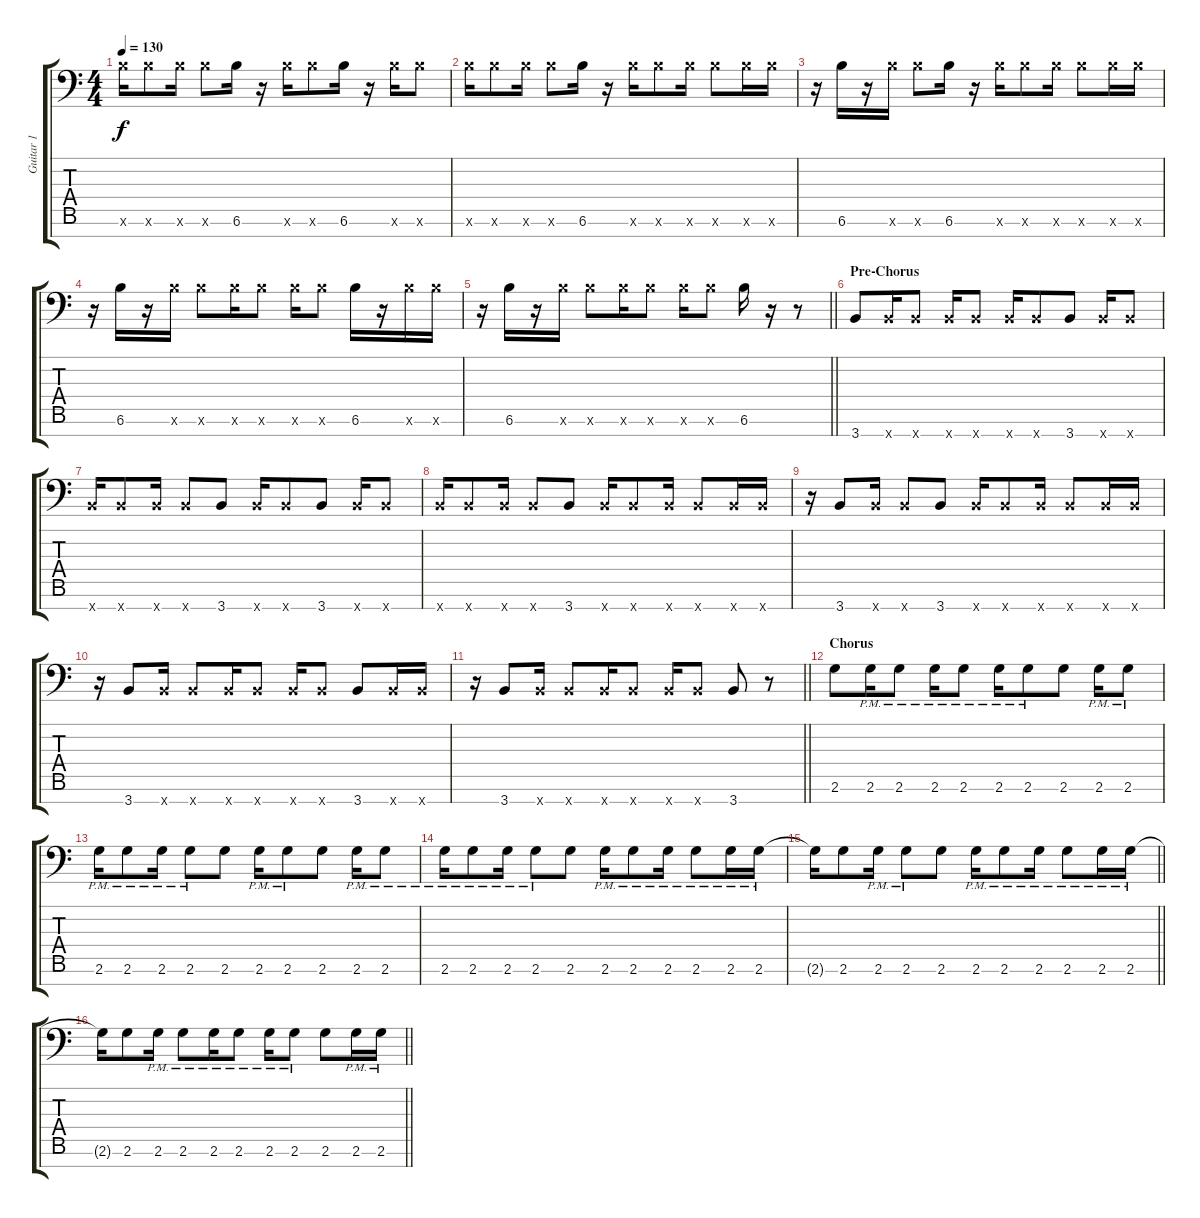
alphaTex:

\track ("Guitar 1" "Guitar 1") {instrument distortionguitar}
\staff {score tabs}
\tuning (Eb4 Bb3 Gb3 Eb3 Bb2 F2 Ab1) {hide}
\ts (4 4)
\tempo 130
\clef f4
\ks c
6.6{x}.16{dy f} 6.6{x}.8 6.6{x}.16 6.6{x}.8 6.6.16 r.16 6.6{x}.16 6.6{x}.8 6.6.16 r.16 6.6{x}.16 6.6{x}.8 |
6.6{x}.16 6.6{x}.8 6.6{x}.16 6.6{x}.8 6.6.16 r.16 6.6{x}.16 6.6{x}.8 6.6{x}.16 6.6{x}.8 6.6{x}.16 6.6{x}.16 |
r.16 6.6.16 r.16 6.6{x}.16 6.6{x}.8 6.6.16 r.16 6.6{x}.16 6.6{x}.8 6.6{x}.16 6.6{x}.8 6.6{x}.16 6.6{x}.16 |
r.16 6.6.16 r.16 6.6{x}.16 6.6{x}.8 6.6{x}.16 6.6{x}.8 6.6{x}.16 6.6{x}.8 6.6.16 r.16 6.6{x}.16 6.6{x}.16 |
\barLineRight lightlight
r.16 6.6.16 r.16 6.6{x}.16 6.6{x}.8 6.6{x}.16 6.6{x}.8 6.6{x}.16 6.6{x}.8 6.6.16 r.16 r.8 |
\section ("" "Pre-Chorus")
3.7.8 3.7{x}.16 3.7{x}.8 3.7{x}.16 3.7{x}.8 3.7{x}.16 3.7{x}.8 3.7.8 3.7{x}.16 3.7{x}.8 |
3.7{x}.16 3.7{x}.8 3.7{x}.16 3.7{x}.8 3.7.8 3.7{x}.16 3.7{x}.8 3.7.8 3.7{x}.16 3.7{x}.8 |
3.7{x}.16 3.7{x}.8 3.7{x}.16 3.7{x}.8 3.7.8 3.7{x}.16 3.7{x}.8 3.7{x}.16 3.7{x}.8 3.7{x}.16 3.7{x}.16 |
r.16 3.7.8 3.7{x}.16 3.7{x}.8 3.7.8 3.7{x}.16 3.7{x}.8 3.7{x}.16 3.7{x}.8 3.7{x}.16 3.7{x}.16 |
r.16 3.7.8 3.7{x}.16 3.7{x}.8 3.7{x}.16 3.7{x}.8 3.7{x}.16 3.7{x}.8 3.7.8 3.7{x}.16 3.7{x}.16 |
\barLineRight lightlight
r.16 3.7.8 3.7{x}.16 3.7{x}.8 3.7{x}.16 3.7{x}.8 3.7{x}.16 3.7{x}.8 3.7.8 r.8 |
\section ("" "Chorus")
2.6.8 2.6{pm}.16 2.6{pm}.8 2.6{pm}.16 2.6{pm}.8 2.6{pm}.16 2.6{pm}.8 2.6.8 2.6{pm}.16 2.6{pm}.8 |
2.6{pm}.16 2.6{pm}.8 2.6{pm}.16 2.6{pm}.8 2.6.8 2.6{pm}.16 2.6{pm}.8 2.6.8 2.6{pm}.16 2.6{pm}.8 |
2.6{pm}.16 2.6{pm}.8 2.6{pm}.16 2.6{pm}.8 2.6.8 2.6{pm}.16 2.6{pm}.8 2.6{pm}.16 2.6{pm}.8 2.6{pm}.16 2.6{pm}.16 |
\barLineRight lightlight
2.6{t}.16 2.6.8 2.6{pm}.16 2.6{pm}.8 2.6.8 2.6{pm}.16 2.6{pm}.8 2.6{pm}.16 2.6{pm}.8 2.6{pm}.16 2.6{pm}.16 |
\barLineRight lightlight
2.6{t}.16 2.6.8 2.6{pm}.16 2.6{pm}.8 2.6{pm}.16 2.6{pm}.8 2.6{pm}.16 2.6{pm}.8 2.6.8 2.6{pm}.16 2.6{pm}.16
